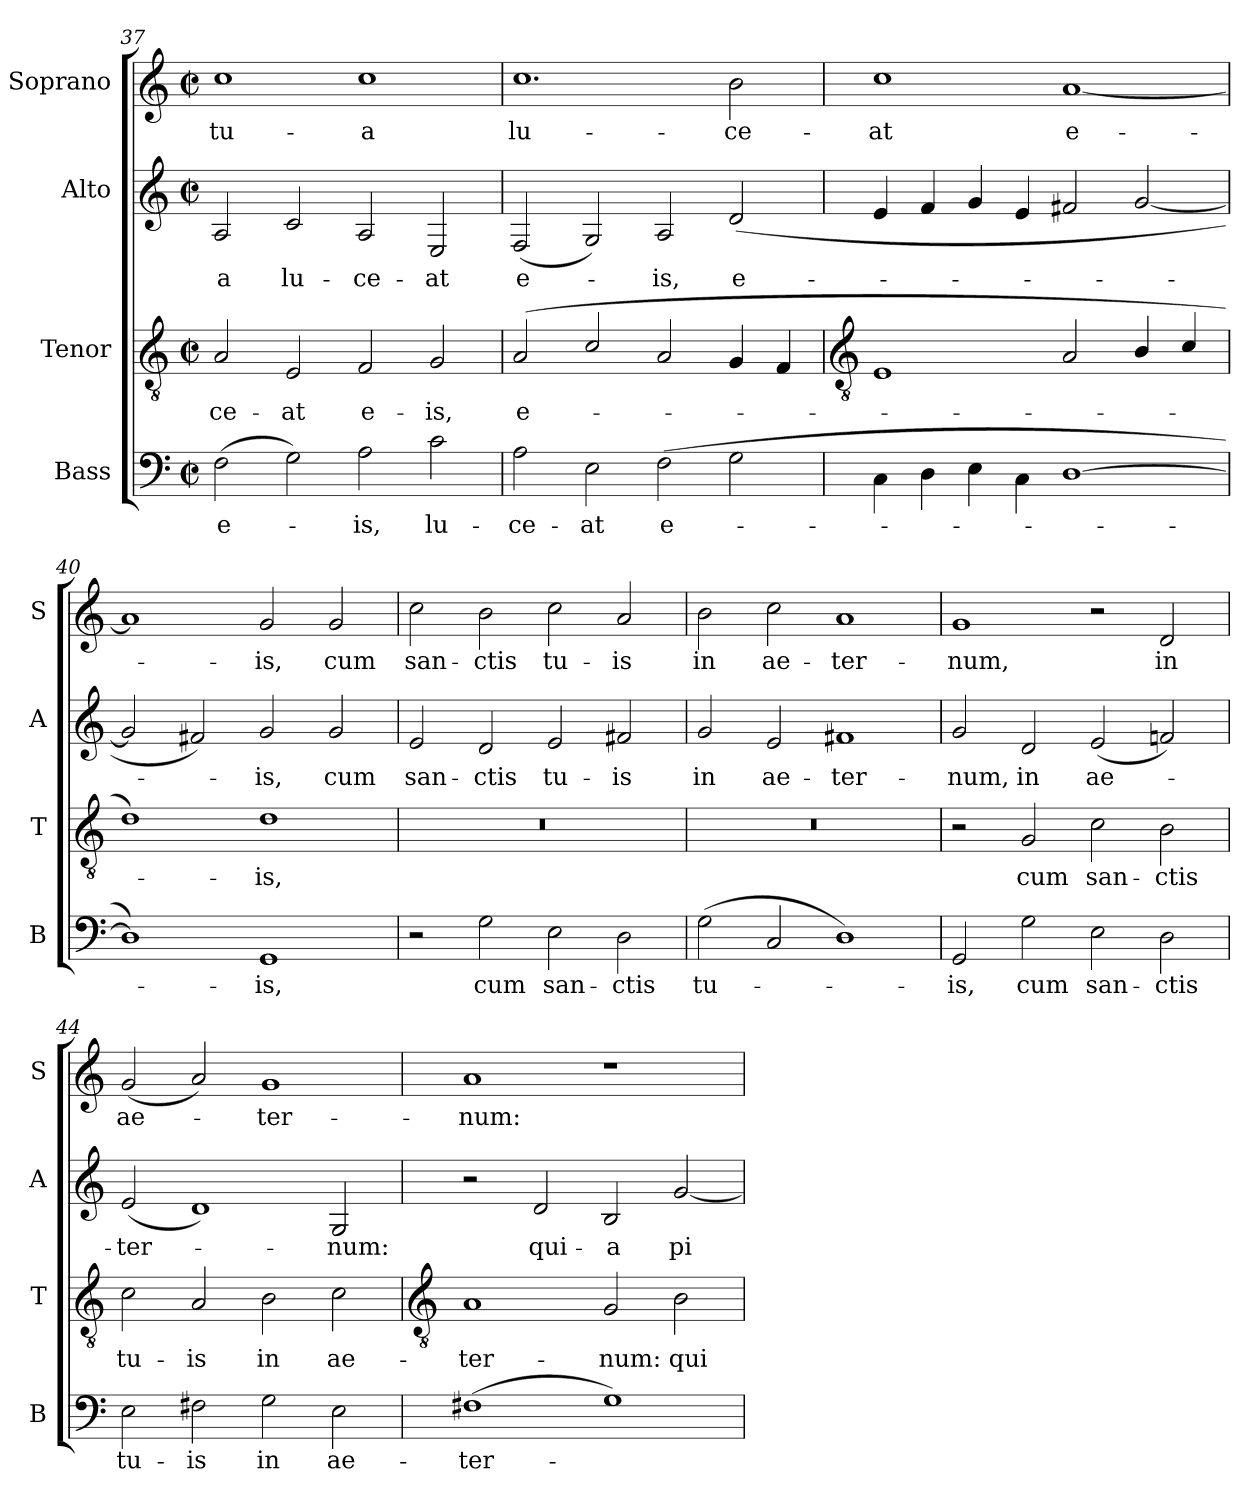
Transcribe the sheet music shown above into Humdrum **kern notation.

**kern	**text	**kern	**text	**kern	**text	**kern	**text
*part4	*part4	*part3	*part3	*part2	*part2	*part1	*part1
*staff4	*staff4	*staff3	*staff3	*staff2	*staff2	*staff1	*staff1
*I"Bass	*	*I"Tenor	*	*I"Alto	*	*I"Soprano	*
*I'B	*	*I'T	*	*I'A	*	*I'S	*
*clefF4	*	*clefGv2	*	*clefG2	*	*clefG2	*
*k[]	*	*k[]	*	*k[]	*	*k[]	*
*C:	*	*C:	*	*C:	*	*C:	*
*M4/2	*	*M4/2	*	*M4/2	*	*M4/2	*
*met(c|)	*	*met(c|)	*	*met(c|)	*	*met(c|)	*
=37	=37	=37	=37	=37	=37	=37	=37
!	!LO:LY:b	!	!LO:LY:b	!	!LO:LY:b	!	!LO:LY:b
(>2F	e-	2A	-ce-	2A	-a	1cc	-tu-
!	!	!	!LO:LY:b	!	!LO:LY:b	!	!
2G)	.	2E	-at	2c	lu-	.	.
!	!LO:LY:b	!	!LO:LY:b	!	!LO:LY:b	!	!LO:LY:b
2A	is,	2F	e-	2A	-ce-	1cc	-a
!	!LO:LY:b	!	!LO:LY:b	!	!LO:LY:b	!	!
2c	lu-	2G	-is,	2E	-at	.	.
=38	=38	=38	=38	=38	=38	=38	=38
!	!LO:LY:b	!	!LO:LY:b	!	!LO:LY:b	!	!LO:LY:b
2A	-ce-	(<2A	e-	(<2F	e-	1.cc	lu-
!	!LO:LY:b	!	!	!	!	!	!
2E	-at	2c/	.	2G)	.	.	.
!	!LO:LY:b	!	!	!	!LO:LY:b	!	!
(>2F	e-	2A	.	2A	is,	.	.
!	!	!	!	!	!LO:LY:b	!	!LO:LY:b
2G	.	4G	.	(<2d	e-	2b	-ce-
.	.	4F	.	.	.	.	.
!!LO:LB:g=z
=39	=39	=39	=39	=39	=39	=39	=39
*	*	*clefGv2	*	*	*	*	*
!	!	!	!	!	!	!	!LO:LY:b
4C\	.	1E	.	4e	.	1cc	-at
4D	.	.	.	4f	.	.	.
4E	.	.	.	4g	.	.	.
4C\	.	.	.	4e	.	.	.
!	!	!	!	!	!	!	!LO:LY:b
[1D\	.	2A	.	2f#X	.	[1a	e-
.	.	4B/	.	[2g	.	.	.
.	.	4c/	.	.	.	.	.
=40	=40	=40	=40	=40	=40	=40	=40
1D\])	.	1d)	.	2g]	.	1a]	.
.	.	.	.	2f#X)	.	.	.
!	!LO:LY:b	!	!LO:LY:b	!	!LO:LY:b	!	!LO:LY:b
1GG	is,	1d	is,	2g	is,	2g	is,
!	!	!	!	!	!LO:LY:b	!	!LO:LY:b
.	.	.	.	2g	cum	2g	cum
=41	=41	=41	=41	=41	=41	=41	=41
!	!	!	!	!	!LO:LY:b	!	!LO:LY:b
2r	.	0r	.	2e	san-	2cc	san-
!	!LO:LY:b	!	!	!	!LO:LY:b	!	!LO:LY:b
2G	cum	.	.	2d	-ctis	2b	-ctis
!	!LO:LY:b	!	!	!	!LO:LY:b	!	!LO:LY:b
2E	san-	.	.	2e	tu-	2cc	tu-
!	!LO:LY:b	!	!	!	!LO:LY:b	!	!LO:LY:b
2D	-ctis	.	.	2f#X	-is	2a	-is
=42	=42	=42	=42	=42	=42	=42	=42
!	!LO:LY:b	!	!	!	!LO:LY:b	!	!LO:LY:b
(>2G	tu-	0r	.	2g	in	2b	in
!	!	!	!	!	!LO:LY:b	!	!LO:LY:b
2C	.	.	.	2e	ae-	2cc	ae-
!	!	!	!	!	!LO:LY:b	!	!LO:LY:b
1D)	.	.	.	1f#X	-ter-	1a	-ter-
=43	=43	=43	=43	=43	=43	=43	=43
!	!LO:LY:b	!	!	!	!LO:LY:b	!	!LO:LY:b
2GG	is,	2r	.	2g	-num,	1g	-num,
!	!LO:LY:b	!	!LO:LY:b	!	!LO:LY:b	!	!
2G	cum	2G	cum	2d	in	.	.
!	!LO:LY:b	!	!LO:LY:b	!	!LO:LY:b	!	!
2E	san-	2c	san-	(<2e	ae-	2r	.
!	!LO:LY:b	!	!LO:LY:b	!	!	!	!LO:LY:b
2D	-ctis	2B	-ctis	2fn)	.	2d	in
=44	=44	=44	=44	=44	=44	=44	=44
!	!LO:LY:b	!	!LO:LY:b	!	!LO:LY:b	!	!LO:LY:b
2E	tu-	2c	tu-	(<2e	ter-	(<2g	ae-
!	!LO:LY:b	!	!LO:LY:b	!	!	!	!
2F#X	-is	2A	-is	1d)	.	2a)	.
!	!LO:LY:b	!	!LO:LY:b	!	!	!	!LO:LY:b
2G	in	2B	in	.	.	1g	ter-
!	!LO:LY:b	!	!LO:LY:b	!	!LO:LY:b	!	!
2E	ae-	2c	ae-	2G	num:	.	.
!!LO:LB:g=z
=45	=45	=45	=45	=45	=45	=45	=45
*	*	*clefGv2	*	*	*	*	*
!	!LO:LY:b	!	!LO:LY:b	!	!	!	!LO:LY:b
(>1F#X	-ter-	1A	-ter-	2r	.	1a	-num:
!	!	!	!	!	!LO:LY:b	!	!
.	.	.	.	2d	qui-	.	.
!	!	!	!LO:LY:b	!	!LO:LY:b	!	!
1G)	.	2G	-num:	2B	-a	1r	.
!	!	!	!LO:LY:b	!	!LO:LY:b	!	!
.	.	2B	qui-	[2g	pi-	.	.
=	=	=	=	=	=	=	=
*-	*-	*-	*-	*-	*-	*-	*-
